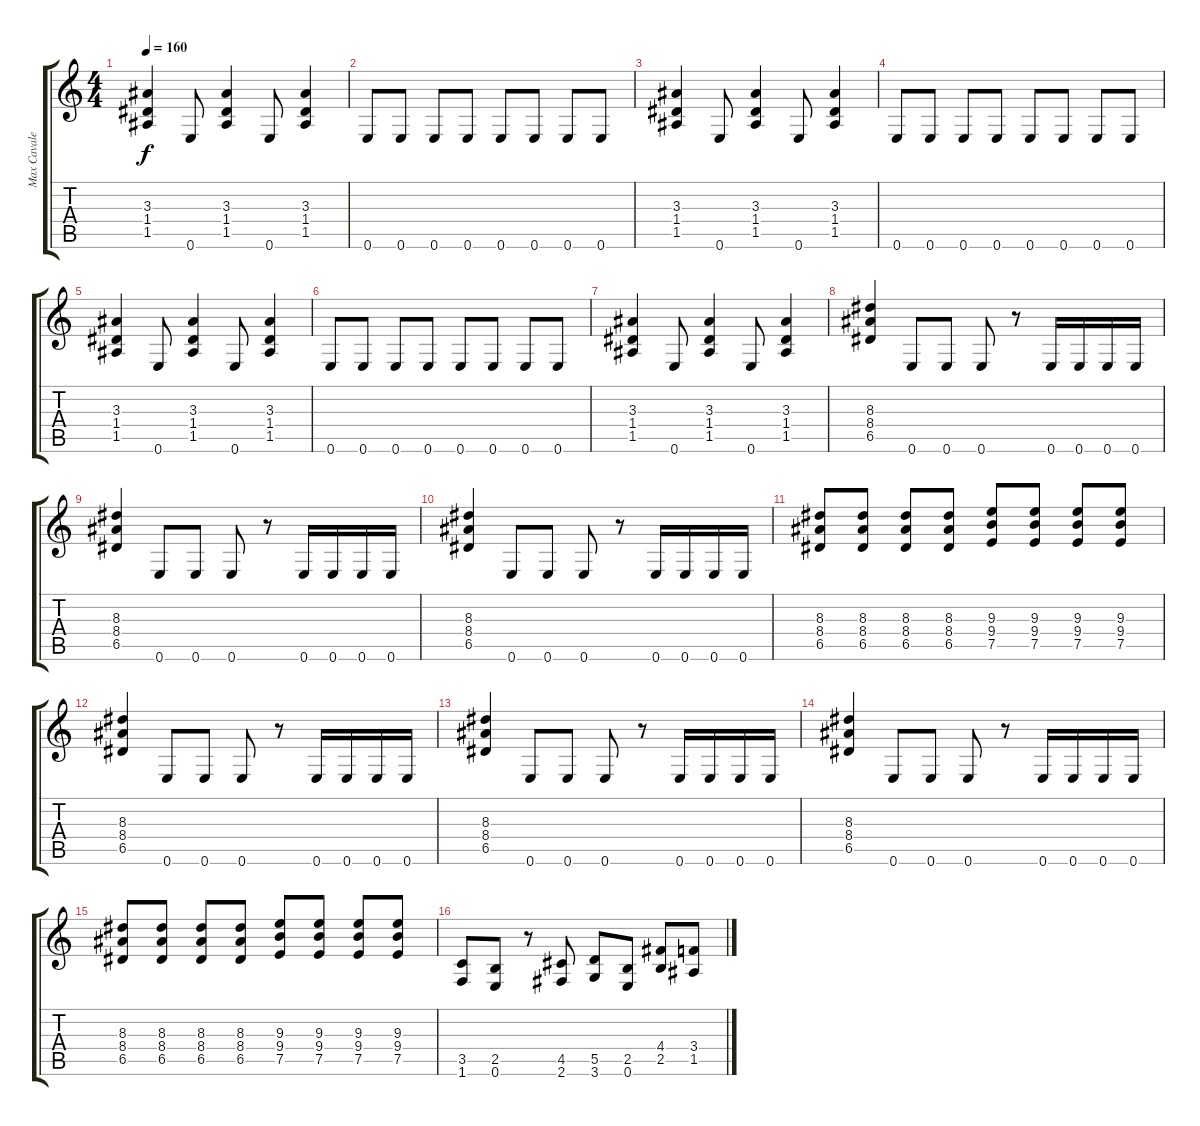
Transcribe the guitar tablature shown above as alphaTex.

\track ("Max Cavalera" "Max Cavale") {instrument distortionguitar}
\staff {score tabs}
\tuning (E4 B3 G3 D3 A2 E2) {hide}
\ts (4 4)
\tempo 160
\clef g2
\ks c
(3.3 1.4 1.5).4{dy f} 0.6.8 (3.3 1.4 1.5).4 0.6.8 (3.3 1.4 1.5).4 |
0.6.8 0.6.8 0.6.8 0.6.8 0.6.8 0.6.8 0.6.8 0.6.8 |
(3.3 1.4 1.5).4 0.6.8 (3.3 1.4 1.5).4 0.6.8 (3.3 1.4 1.5).4 |
0.6.8 0.6.8 0.6.8 0.6.8 0.6.8 0.6.8 0.6.8 0.6.8 |
(3.3 1.4 1.5).4 0.6.8 (3.3 1.4 1.5).4 0.6.8 (3.3 1.4 1.5).4 |
0.6.8 0.6.8 0.6.8 0.6.8 0.6.8 0.6.8 0.6.8 0.6.8 |
(3.3 1.4 1.5).4 0.6.8 (3.3 1.4 1.5).4 0.6.8 (3.3 1.4 1.5).4 |
(8.3 8.4 6.5).4 0.6.8 0.6.8 0.6.8 r.8 0.6.16 0.6.16 0.6.16 0.6.16 |
(8.3 8.4 6.5).4 0.6.8 0.6.8 0.6.8 r.8 0.6.16 0.6.16 0.6.16 0.6.16 |
(8.3 8.4 6.5).4 0.6.8 0.6.8 0.6.8 r.8 0.6.16 0.6.16 0.6.16 0.6.16 |
(8.3 8.4 6.5).8 (8.3 8.4 6.5).8 (8.3 8.4 6.5).8 (8.3 8.4 6.5).8 (9.3 9.4 7.5).8 (9.3 9.4 7.5).8 (9.3 9.4 7.5).8 (9.3 9.4 7.5).8 |
(8.3 8.4 6.5).4 0.6.8 0.6.8 0.6.8 r.8 0.6.16 0.6.16 0.6.16 0.6.16 |
(8.3 8.4 6.5).4 0.6.8 0.6.8 0.6.8 r.8 0.6.16 0.6.16 0.6.16 0.6.16 |
(8.3 8.4 6.5).4 0.6.8 0.6.8 0.6.8 r.8 0.6.16 0.6.16 0.6.16 0.6.16 |
(8.3 8.4 6.5).8 (8.3 8.4 6.5).8 (8.3 8.4 6.5).8 (8.3 8.4 6.5).8 (9.3 9.4 7.5).8 (9.3 9.4 7.5).8 (9.3 9.4 7.5).8 (9.3 9.4 7.5).8 |
(3.5 1.6).8 (2.5 0.6).8 r.8 (4.5 2.6).8 (5.5 3.6).8 (2.5 0.6).8 (4.4 2.5).8 (3.4 1.5).8
